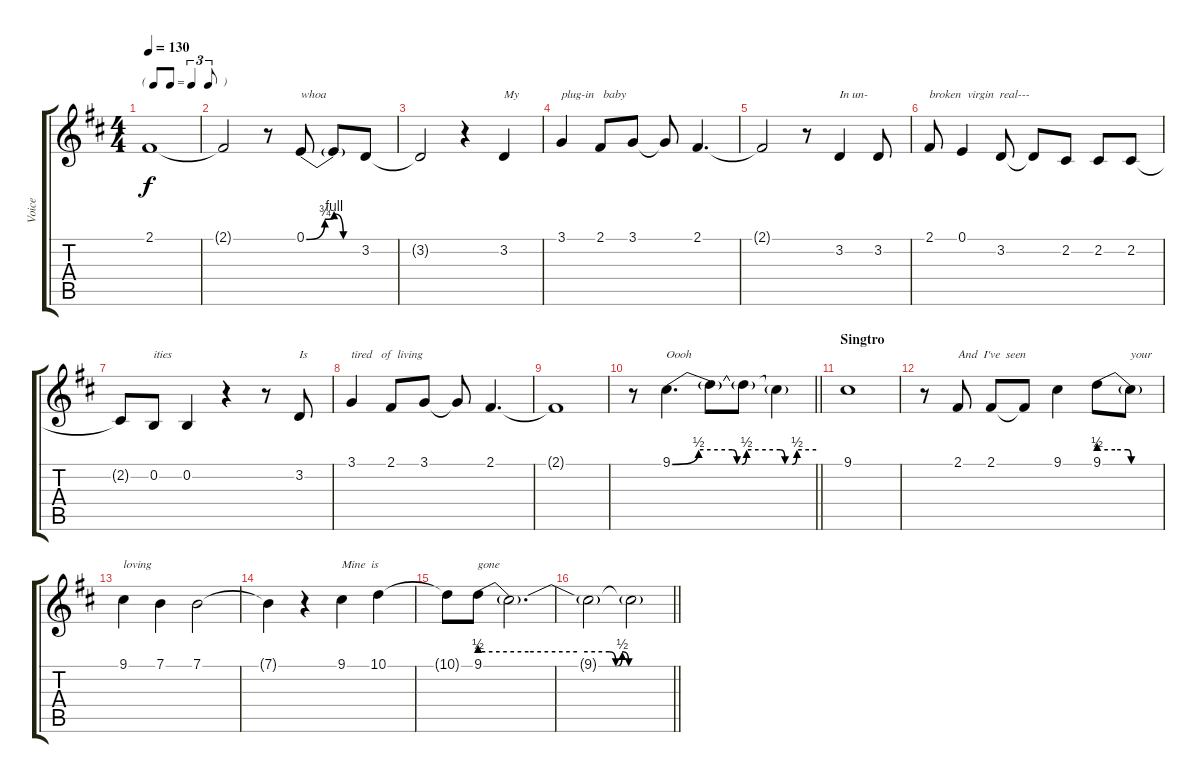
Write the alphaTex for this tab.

\track ("Voice" "Voice") {instrument synthvoice}
\staff {score tabs}
\tuning (E4 B3 G3 D3 A2 E2) {hide}
\ts (4 4)
\tf triplet8th
\tempo 130
\clef g2
\ks d
2.1{t}.1{dy f} |
2.1{t}.2 r.8 0.1{be (custom 0 0 20 3 30 4 40 0 50 0 60 0)}.8{txt "whoa"} 0.1{t}.8 3.2.8 |
3.2{t}.2 r.4 3.2.4{txt "My"} |
3.1.4{txt "plug-in   baby"} 2.1.8 3.1.8 3.1{t}.8 2.1.4{d} |
2.1{t}.2 r.8 3.2.4{txt "In un-"} 3.2.8 |
2.1.8{txt "broken  virgin  real---"} 0.1.4 3.2.8 3.2{t}.8 2.2.8 2.2.8 2.2.8 |
2.2{t}.8 0.2.8{txt "ities"} 0.2.4 r.4 r.8 3.2.8{txt "Is"} |
3.1.4{txt "tired   of  living"} 2.1.8 3.1.8 3.1{t}.8 2.1.4{d} |
2.1{t}.1 |
\barLineRight lightlight
r.8 9.1{be (custom 0 0 11 2 25 2 27 0 29 0 31 2 45 2 47 0 50 0 52 2 60 2)}.4{d txt "Oooh"} 9.1{t}.8 9.1{t}.8 9.1{t}.4 |
\section ("" "Singtro")
9.1.1 |
r.8 2.1.8{txt "And  I've  seen"} 2.1.8 2.1{t}.8 9.1.4 9.1{be (custom 0 2 15 2 27 2 30 0 60 0)}.8 9.1{t}.8{txt "your"} |
9.1.4{txt "loving"} 7.1.4 7.1.2 |
7.1{t}.4 r.4 9.1.4{txt "Mine  is"} 10.1.4 |
10.1{t}.8 9.1{be (custom 0 2 15 2 30 2 40 2 42 0 44 2 46 0 60 0)}.8{txt "gone"} 9.1{t}.2{d} |
\barLineRight lightlight
9.1{t}.2 9.1{t}.2
